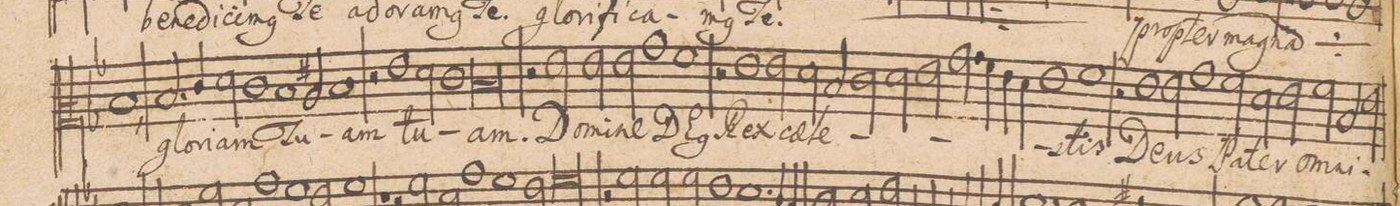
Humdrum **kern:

**kern	**text
*I"ALTVS.	*
*clefC2	*
*k[b-]	*
*met(C|)	*
*M2/1	*
1d,<	-gna(m)
*	*Xij
2.d/	glo-
4e/	-ri-
=30-	=30-
2f\	-am
1e	Tu-
1d/	.
=31-	=31-
2c#X/	.
1d	-am
=32-	=32-
2r	.
1g	tu-
2f\	.
=33-	=33-
1e	.
0d	-am.
=34-	=34-
2r	.
2g\	Do-
=35-	=35-
2g\	-mi-
2g\	-ne
1b-	DE-
=36-	=36-
1a	-(us)
2r	.
1g\	Rex
=37-	=37-
2g\	coe-
2f\	-le-
2d/	.
=38-	=38-
2e\	.
2f\	.
2g\	.
2.b-\	.
=39-	=39-
4a\	.
4g\	.
4f\	.
1g	.
=40-	=40-
1a	-stis
2r	.
1g\	De-
=41-	=41-
2g\	-us
1b-	Pa-
=42-	=42-
2a\	.
2f\	.
2g\	-ter
2a\	o-
=43-	=43-
2d/	-mni-
2g\	.
*-	*-
